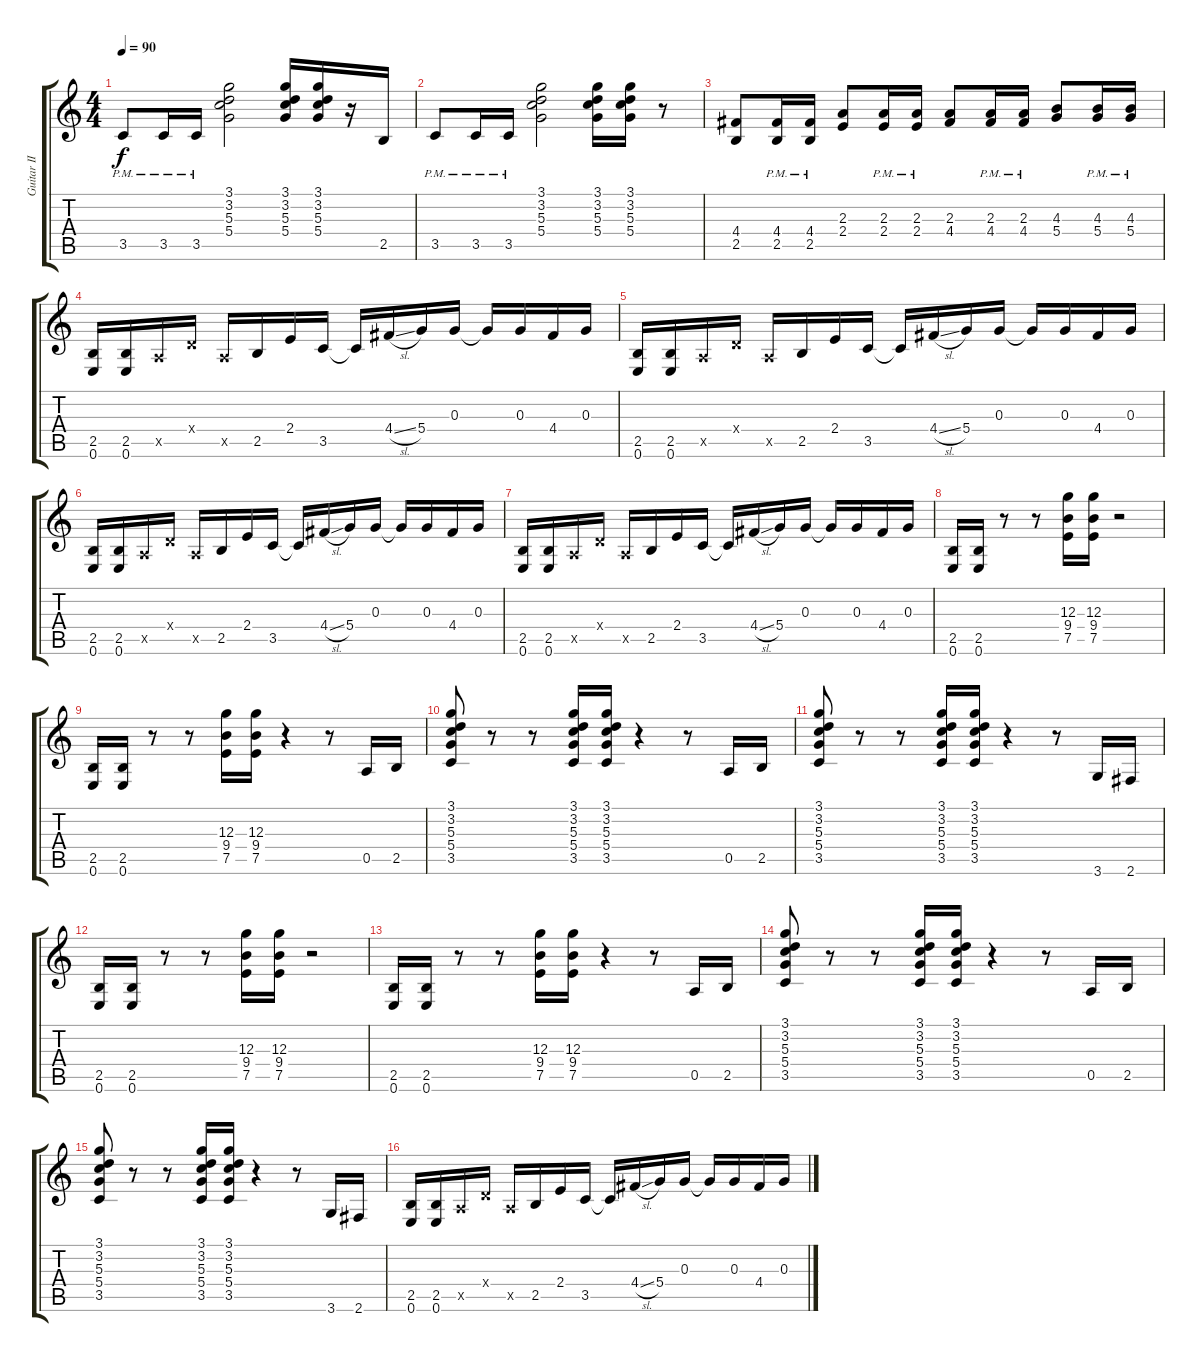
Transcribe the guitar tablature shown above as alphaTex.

\track ("Guitar II" "Guitar II") {instrument acousticguitarnylon}
\staff {score tabs}
\tuning (E4 B3 G3 D3 A2 E2) {hide}
\ts (4 4)
\tempo 90
\clef g2
\ks c
3.5{pm}.8{dy f} 3.5{pm}.16 3.5{pm}.16 (3.1 3.2 5.3 5.4).2 (3.1 3.2 5.3 5.4).16 (3.1 3.2 5.3 5.4).16 r.16 2.5.16 |
3.5{pm}.8 3.5{pm}.16 3.5{pm}.16 (3.1 3.2 5.3 5.4).2 (3.1 3.2 5.3 5.4).16 (3.1 3.2 5.3 5.4).16 r.8 |
(4.4 2.5).8 (4.4{pm} 2.5{pm}).16 (4.4{pm} 2.5{pm}).16 (2.3 2.4).8 (2.3{pm} 2.4{pm}).16 (2.3{pm} 2.4{pm}).16 (2.3 4.4).8 (2.3{pm} 4.4{pm}).16 (2.3{pm} 4.4{pm}).16 (4.3 5.4).8 (4.3{pm} 5.4{pm}).16 (4.3{pm} 5.4{pm}).16 |
(2.5 0.6).16 (2.5 0.6).16 0.5{x}.16 0.4{x}.16 0.5{x}.16 2.5.16 2.4.16 3.5.16 3.5{t}.16 4.4{sl}.16 5.4.16 0.3.16 0.3{t}.16 0.3.16 4.4.16 0.3.16 |
(2.5 0.6).16 (2.5 0.6).16 0.5{x}.16 0.4{x}.16 0.5{x}.16 2.5.16 2.4.16 3.5.16 3.5{t}.16 4.4{sl}.16 5.4.16 0.3.16 0.3{t}.16 0.3.16 4.4.16 0.3.16 |
(2.5 0.6).16 (2.5 0.6).16 0.5{x}.16 0.4{x}.16 0.5{x}.16 2.5.16 2.4.16 3.5.16 3.5{t}.16 4.4{sl}.16 5.4.16 0.3.16 0.3{t}.16 0.3.16 4.4.16 0.3.16 |
(2.5 0.6).16 (2.5 0.6).16 0.5{x}.16 0.4{x}.16 0.5{x}.16 2.5.16 2.4.16 3.5.16 3.5{t}.16 4.4{sl}.16 5.4.16 0.3.16 0.3{t}.16 0.3.16 4.4.16 0.3.16 |
(2.5 0.6).16 (2.5 0.6).16 r.8 r.8 (12.3 9.4 7.5).16 (12.3 9.4 7.5).16 r.2 |
(2.5 0.6).16 (2.5 0.6).16 r.8 r.8 (12.3 9.4 7.5).16 (12.3 9.4 7.5).16 r.4 r.8 0.5.16 2.5.16 |
(3.1 3.2 5.3 5.4 3.5).8 r.8 r.8 (3.1 3.2 5.3 5.4 3.5).16 (3.1 3.2 5.3 5.4 3.5).16 r.4 r.8 0.5.16 2.5.16 |
(3.1 3.2 5.3 5.4 3.5).8 r.8 r.8 (3.1 3.2 5.3 5.4 3.5).16 (3.1 3.2 5.3 5.4 3.5).16 r.4 r.8 3.6.16 2.6.16 |
(2.5 0.6).16 (2.5 0.6).16 r.8 r.8 (12.3 9.4 7.5).16 (12.3 9.4 7.5).16 r.2 |
(2.5 0.6).16 (2.5 0.6).16 r.8 r.8 (12.3 9.4 7.5).16 (12.3 9.4 7.5).16 r.4 r.8 0.5.16 2.5.16 |
(3.1 3.2 5.3 5.4 3.5).8 r.8 r.8 (3.1 3.2 5.3 5.4 3.5).16 (3.1 3.2 5.3 5.4 3.5).16 r.4 r.8 0.5.16 2.5.16 |
(3.1 3.2 5.3 5.4 3.5).8 r.8 r.8 (3.1 3.2 5.3 5.4 3.5).16 (3.1 3.2 5.3 5.4 3.5).16 r.4 r.8 3.6.16 2.6.16 |
(2.5 0.6).16 (2.5 0.6).16 0.5{x}.16 0.4{x}.16 0.5{x}.16 2.5.16 2.4.16 3.5.16 3.5{t}.16 4.4{sl}.16 5.4.16 0.3.16 0.3{t}.16 0.3.16 4.4.16 0.3.16
